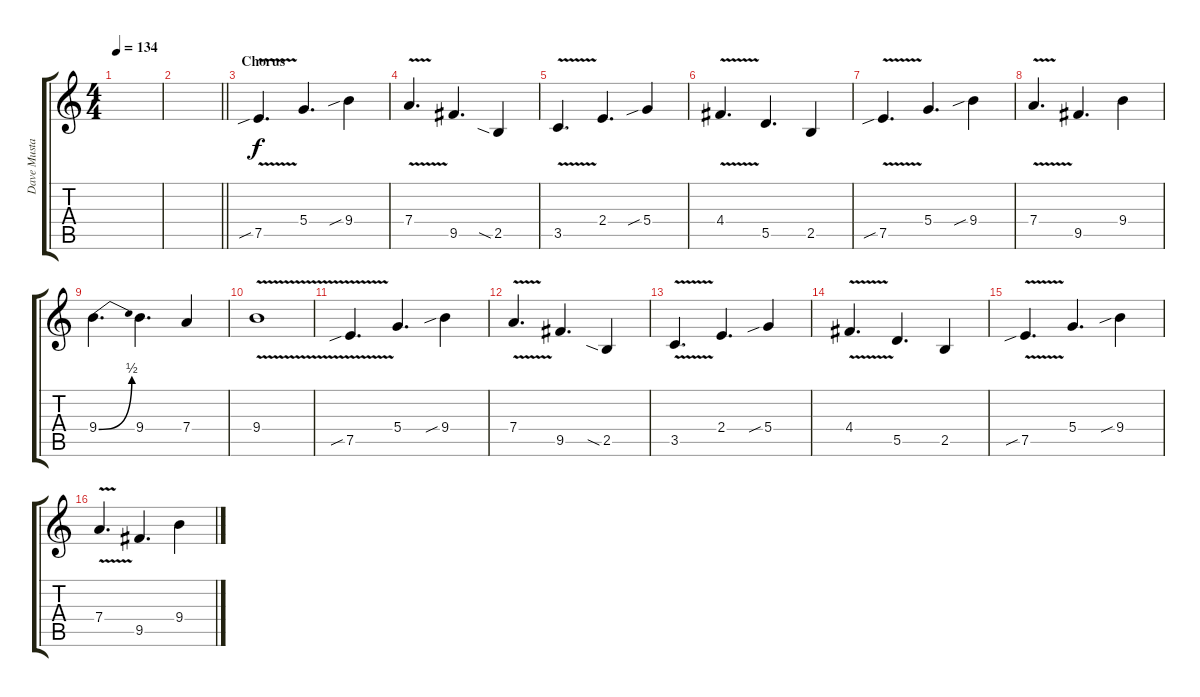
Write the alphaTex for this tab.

\track ("Dave Mustaine Solo" "Dave Musta") {instrument overdrivenguitar}
\staff {score tabs}
\tuning (E4 B3 G3 D3 A2 E2) {hide}
\ts (4 4)
\tempo 134
\clef g2
\ks c
|
\barLineRight lightlight
|
\section ("" "Chorus")
7.5{v sib}.4{d} 5.4.4{d} 9.4{sib}.4 |
7.4{v}.4{d} 9.5.4{d} 2.5{sia}.4 |
3.5{v}.4{d} 2.4.4{d} 5.4{sib}.4 |
4.4{v}.4{d} 5.5.4{d} 2.5.4 |
7.5{v sib}.4{d} 5.4.4{d} 9.4{sib}.4 |
7.4{v}.4{d} 9.5.4{d} 9.4.4 |
9.4{be (bend 0 0 60 2)}.4{d} 9.4.4{d} 7.4.4 |
9.4{v}.1 |
7.5{v sib}.4{d} 5.4.4{d} 9.4{sib}.4 |
7.4{v}.4{d} 9.5.4{d} 2.5{sia}.4 |
3.5{v}.4{d} 2.4.4{d} 5.4{sib}.4 |
4.4{v}.4{d} 5.5.4{d} 2.5.4 |
7.5{v sib}.4{d} 5.4.4{d} 9.4{sib}.4 |
7.4{v}.4{d} 9.5.4{d} 9.4.4
